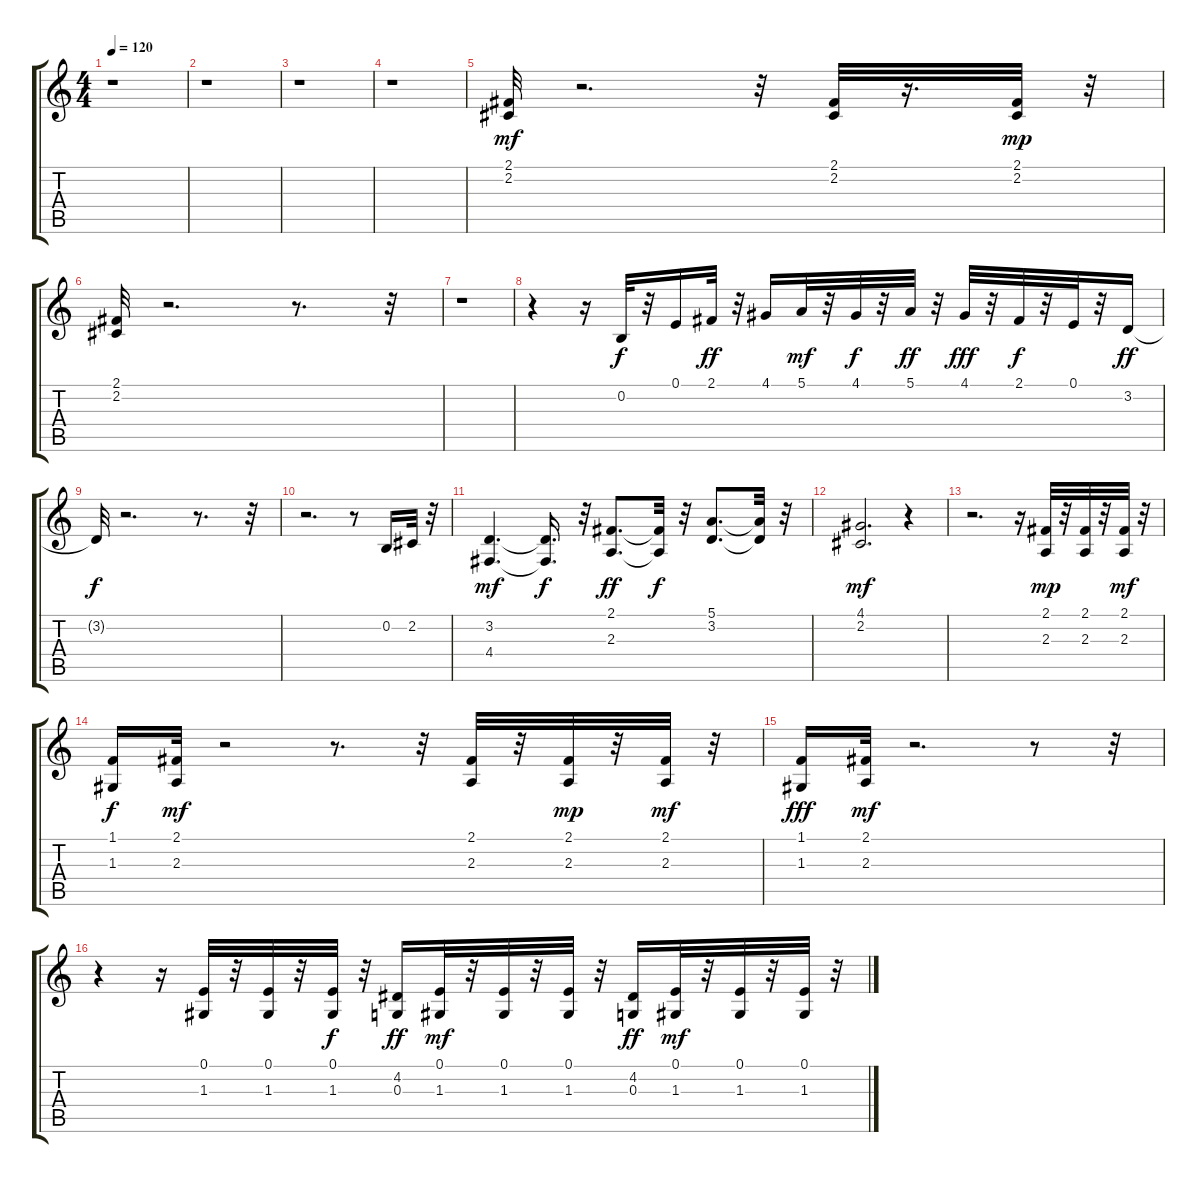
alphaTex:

\track "" {instrument tenorsax}
\staff {score tabs}
\tuning (E4 B3 G3 D3 A2 E2) {hide}
\ts (4 4)
\tempo 120
\clef g2
\ks c
r.1{dy mf} |
r.1 |
r.1 |
r.1 |
(2.1 2.2).32 r.2{d} r.32 (2.1 2.2).32 r.16{d} (2.1 2.2).32{dy mp} r.32 |
(2.1 2.2).32 r.2{d} r.8{d} r.32 |
r.1 |
r.4 r.16 0.2.32{dy f} r.32 0.1.16 2.1.32{dy ff} r.32 4.1.16 5.1.32{dy mf} r.32 4.1.32{dy f} r.32 5.1.32{dy ff} r.32 4.1.32{dy fff} r.32 2.1.32{dy f} r.32 0.1.32 r.32 3.2.16{dy ff} |
3.2{t}.32{dy f} r.2{d} r.8{d} r.32 |
r.2{d} r.8 0.2.16 2.2.32 r.32 |
(3.2 4.4).4{d dy mf} (3.2{t} 4.4{t}).16{d dy f} r.32 (2.1 2.3).8{d dy ff} (2.1{t} 2.3{t}).32{dy f} r.32 (5.1 3.2).8{d} (5.1{t} 3.2{t}).32 r.32 |
(4.1 2.2).2{d dy mf} r.4 |
r.2{d} r.16 (2.1 2.3).32{dy mp} r.32 (2.1 2.3).32 r.32 (2.1 2.3).32{dy mf} r.32 |
(1.1 1.3).16{dy f} (2.1 2.3).32{dy mf} r.2 r.8{d} r.32 (2.1 2.3).32 r.32 (2.1 2.3).32{dy mp} r.32 (2.1 2.3).32{dy mf} r.32 |
(1.1 1.3).16{dy fff} (2.1 2.3).32{dy mf} r.2{d} r.8 r.32 |
r.4 r.16 (0.1 1.3).32 r.32 (0.1 1.3).32 r.32 (0.1 1.3).32{dy f} r.32 (4.2 0.3).16{dy ff} (0.1 1.3).32{dy mf} r.32 (0.1 1.3).32 r.32 (0.1 1.3).32 r.32 (4.2 0.3).16{dy ff} (0.1 1.3).32{dy mf} r.32 (0.1 1.3).32 r.32 (0.1 1.3).32 r.32
